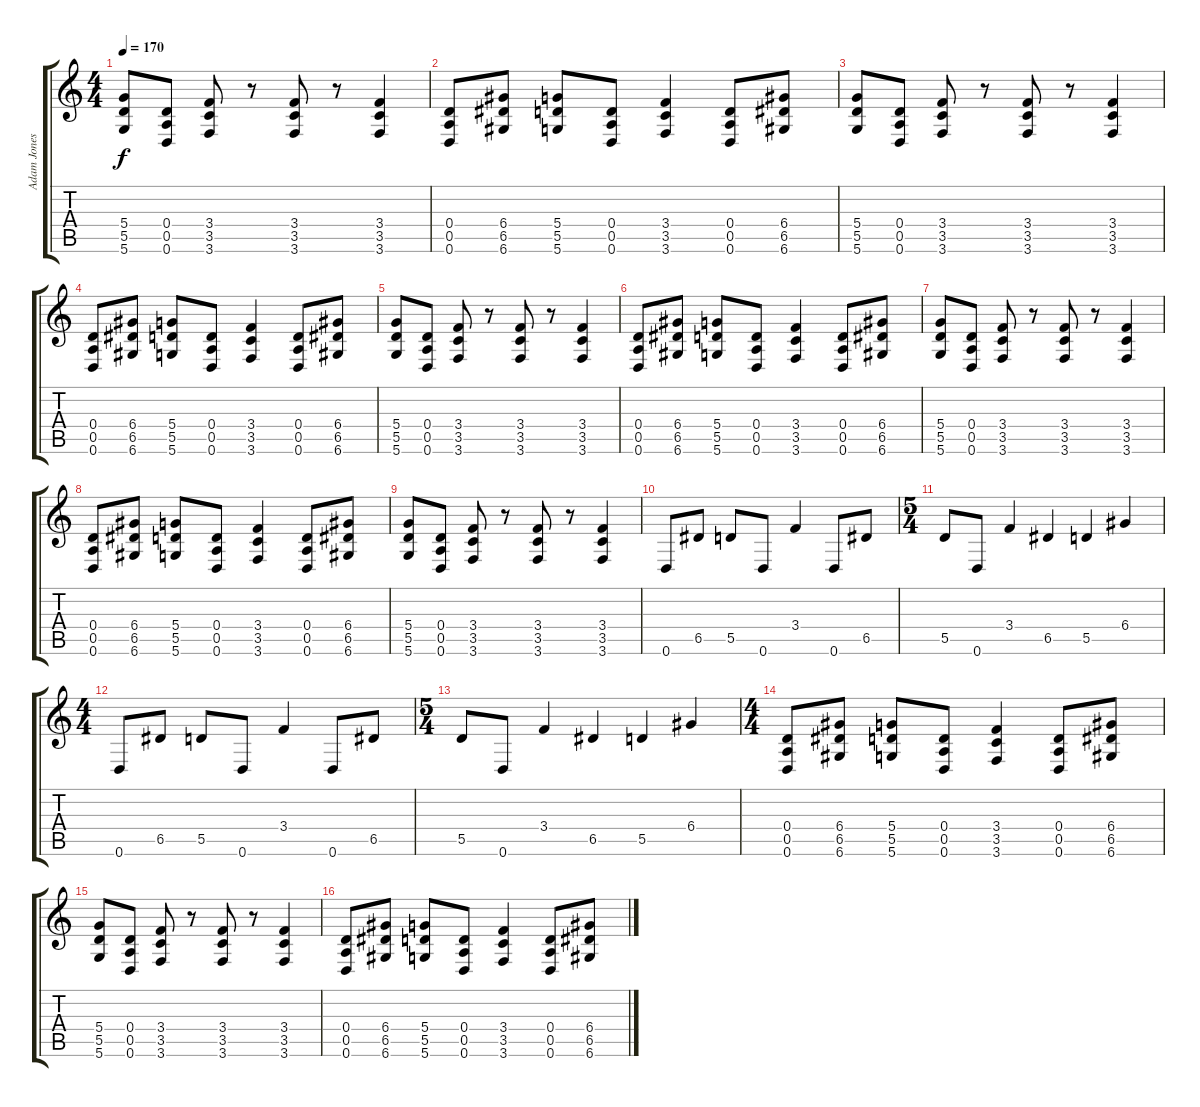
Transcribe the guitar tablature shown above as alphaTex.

\track ("Adam Jones" "Adam Jones") {instrument distortionguitar}
\staff {score tabs}
\tuning (E4 B3 G3 D3 A2 D2) {hide}
\ts (4 4)
\tempo 170
\clef g2
\ks c
(5.4 5.5 5.6).8{dy f} (0.4 0.5 0.6).8 (3.4 3.5 3.6).8 r.8 (3.4 3.5 3.6).8 r.8 (3.4 3.5 3.6).4 |
(0.4 0.5 0.6).8 (6.4 6.5 6.6).8 (5.4 5.5 5.6).8 (0.4 0.5 0.6).8 (3.4 3.5 3.6).4 (0.4 0.5 0.6).8 (6.4 6.5 6.6).8 |
(5.4 5.5 5.6).8 (0.4 0.5 0.6).8 (3.4 3.5 3.6).8 r.8 (3.4 3.5 3.6).8 r.8 (3.4 3.5 3.6).4 |
(0.4 0.5 0.6).8 (6.4 6.5 6.6).8 (5.4 5.5 5.6).8 (0.4 0.5 0.6).8 (3.4 3.5 3.6).4 (0.4 0.5 0.6).8 (6.4 6.5 6.6).8 |
(5.4 5.5 5.6).8 (0.4 0.5 0.6).8 (3.4 3.5 3.6).8 r.8 (3.4 3.5 3.6).8 r.8 (3.4 3.5 3.6).4 |
(0.4 0.5 0.6).8 (6.4 6.5 6.6).8 (5.4 5.5 5.6).8 (0.4 0.5 0.6).8 (3.4 3.5 3.6).4 (0.4 0.5 0.6).8 (6.4 6.5 6.6).8 |
(5.4 5.5 5.6).8 (0.4 0.5 0.6).8 (3.4 3.5 3.6).8 r.8 (3.4 3.5 3.6).8 r.8 (3.4 3.5 3.6).4 |
(0.4 0.5 0.6).8 (6.4 6.5 6.6).8 (5.4 5.5 5.6).8 (0.4 0.5 0.6).8 (3.4 3.5 3.6).4 (0.4 0.5 0.6).8 (6.4 6.5 6.6).8 |
(5.4 5.5 5.6).8 (0.4 0.5 0.6).8 (3.4 3.5 3.6).8 r.8 (3.4 3.5 3.6).8 r.8 (3.4 3.5 3.6).4 |
0.6.8 6.5.8 5.5.8 0.6.8 3.4.4 0.6.8 6.5.8 |
\ts (5 4)
5.5.8 0.6.8 3.4.4 6.5.4 5.5.4 6.4.4 |
\ts (4 4)
0.6.8 6.5.8 5.5.8 0.6.8 3.4.4 0.6.8 6.5.8 |
\ts (5 4)
5.5.8 0.6.8 3.4.4 6.5.4 5.5.4 6.4.4 |
\ts (4 4)
(0.4 0.5 0.6).8 (6.4 6.5 6.6).8 (5.4 5.5 5.6).8 (0.4 0.5 0.6).8 (3.4 3.5 3.6).4 (0.4 0.5 0.6).8 (6.4 6.5 6.6).8 |
(5.4 5.5 5.6).8 (0.4 0.5 0.6).8 (3.4 3.5 3.6).8 r.8 (3.4 3.5 3.6).8 r.8 (3.4 3.5 3.6).4 |
(0.4 0.5 0.6).8 (6.4 6.5 6.6).8 (5.4 5.5 5.6).8 (0.4 0.5 0.6).8 (3.4 3.5 3.6).4 (0.4 0.5 0.6).8 (6.4 6.5 6.6).8
